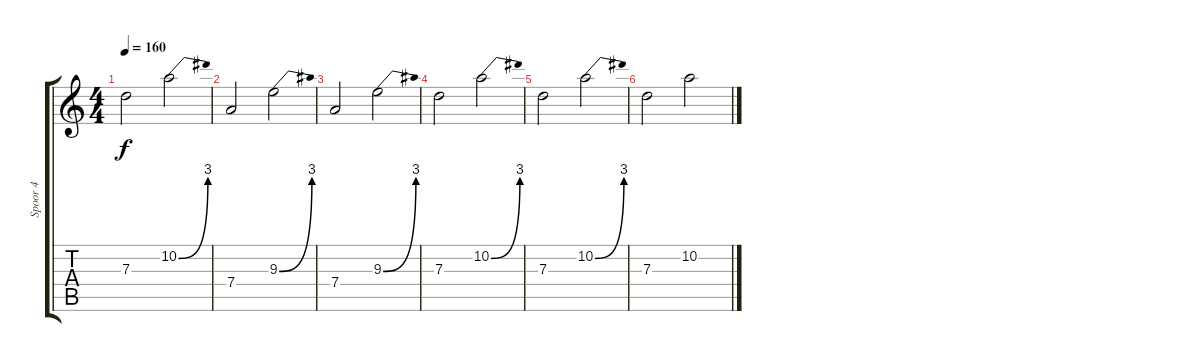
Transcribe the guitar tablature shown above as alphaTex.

\track ("Spoor 4" "Spoor 4") {instrument distortionguitar}
\staff {score tabs}
\tuning (E4 B3 G3 D3 A2 E2) {hide}
\ts (4 4)
\tempo 160
\clef g2
\ks c
7.3.2{dy f} 10.2{be (bend 0 0 60 12)}.2 |
7.4.2 9.3{be (bend 0 0 60 12)}.2 |
7.4.2 9.3{be (bend 0 0 60 12)}.2 |
7.3.2 10.2{be (bend 0 0 60 12)}.2 |
7.3.2 10.2{be (bend 0 0 60 12)}.2 |
7.3.2 10.2.2
